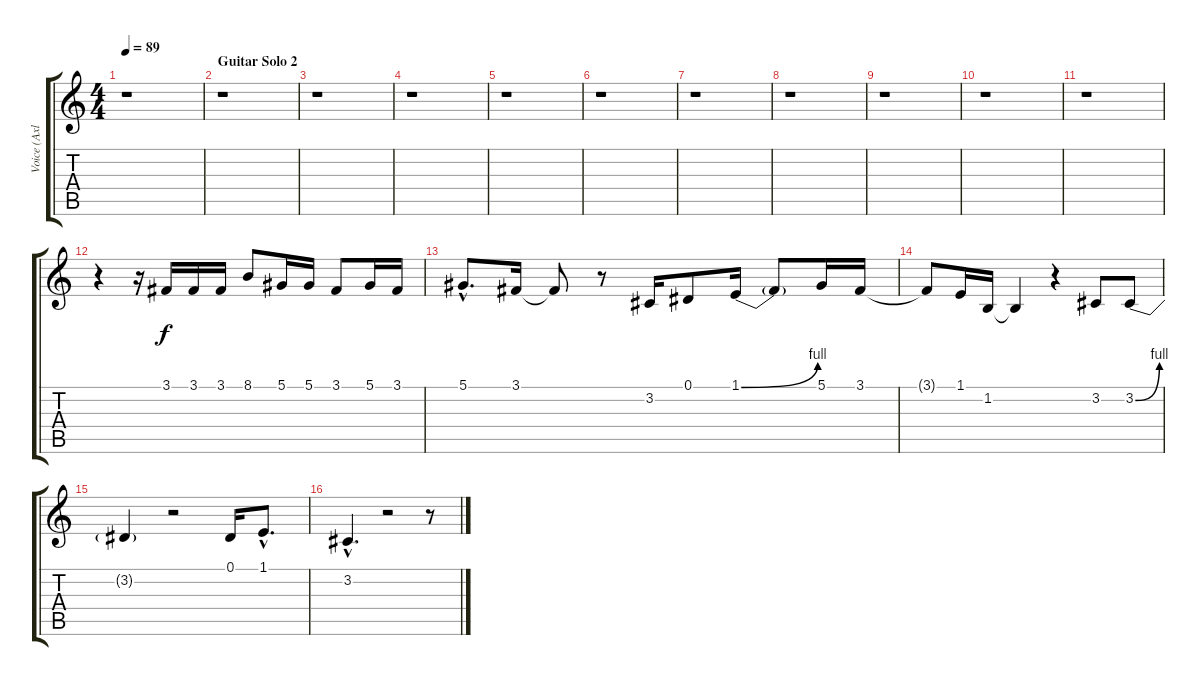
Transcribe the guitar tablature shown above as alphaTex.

\track ("Voice (Axl)" "Voice (Axl") {instrument lead2sawtooth}
\staff {score tabs}
\tuning (Eb4 Bb3 Gb3 Db3 Ab2 Eb2) {hide}
\ts (4 4)
\tempo 89
\clef g2
\ks c
r.1{dy mp} |
\section ("" "Guitar Solo 2")
r.1 |
r.1 |
r.1 |
r.1 |
r.1 |
r.1 |
r.1 |
r.1 |
r.1 |
r.1 |
r.4 r.16 3.1.16{dy f} 3.1.16 3.1.16 8.1.8 5.1.16 5.1.16 3.1.8 5.1.16 3.1.16 |
5.1{hac}.8{d} 3.1.16 3.1{t}.8 r.8 3.2.16 0.1.8 1.1{be (bend 0 0 60 4)}.16 1.1{t}.8 5.1.16 3.1.16 |
3.1{t}.8 1.1.16 1.2.16 1.2{t}.4 r.4 3.2.8 3.2{be (bend 0 0 60 4)}.8 |
3.2{t}.4 r.2 0.1.16 1.1{hac}.8{d} |
3.2{hac}.4{d} r.2 r.8
